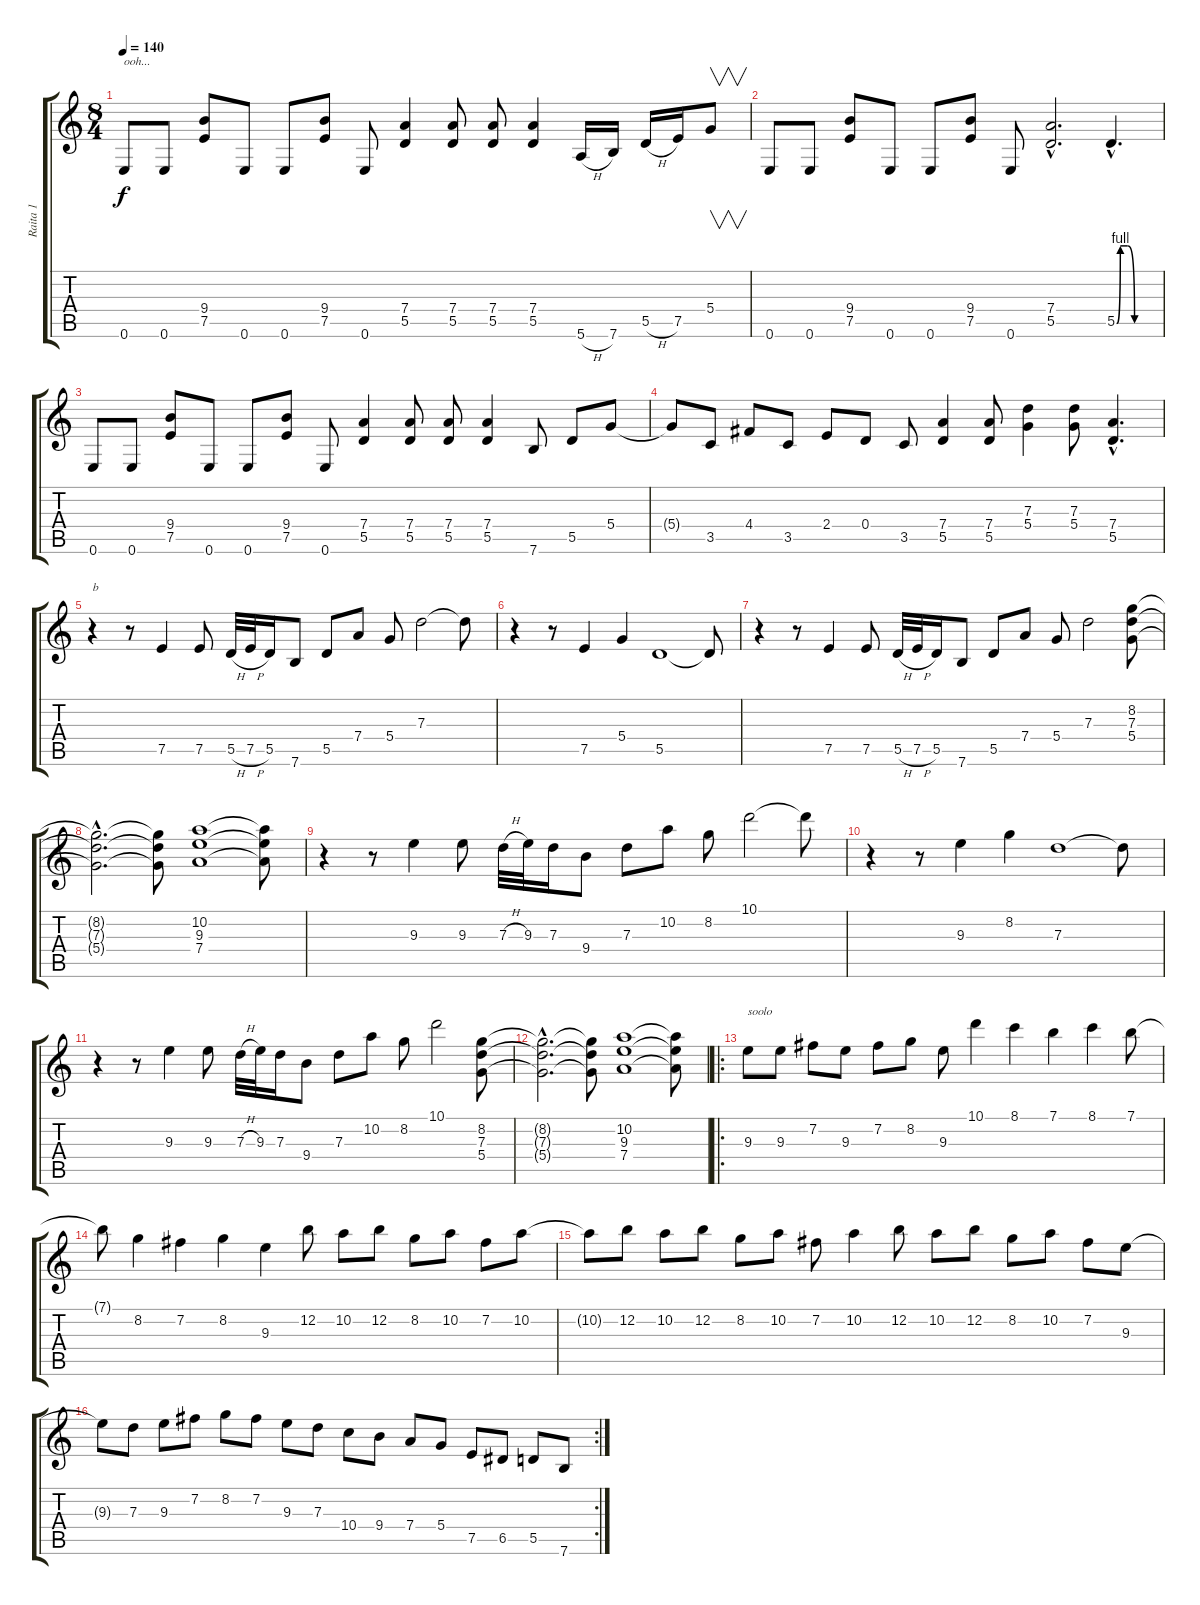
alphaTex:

\track ("Raita 1" "Raita 1") {instrument overdrivenguitar}
\staff {score tabs}
\tuning (E4 B3 G3 D3 A2 E2) {hide}
\ts (8 4)
\tempo 140
\clef g2
\ks c
0.6.8{txt "ooh..." dy f} 0.6.8 (9.4 7.5).8 0.6.8 0.6.8 (9.4 7.5).8 0.6.8 (7.4 5.5).4 (7.4 5.5).8 (7.4 5.5).8 (7.4 5.5).4 5.6{h}.16 7.6.16 5.5{h}.16 7.5.16 5.4.8{v} |
0.6.8 0.6.8 (9.4 7.5).8 0.6.8 0.6.8 (9.4 7.5).8 0.6.8 (7.4{hac} 5.5{hac}).2{d} 5.5{be (custom 0 0 5 4 15 4 25 0 35 0 45 0 60 0) hac}.4{d} |
0.6.8 0.6.8 (9.4 7.5).8 0.6.8 0.6.8 (9.4 7.5).8 0.6.8 (7.4 5.5).4 (7.4 5.5).8 (7.4 5.5).8 (7.4 5.5).4 7.6.8 5.5.8 5.4.8 |
5.4{t}.8 3.5.8 4.4.8 3.5.8 2.4.8 0.4.8 3.5.8 (7.4 5.5).4 (7.4 5.5).8 (7.3 5.4).4 (7.3 5.4).8 (7.4{hac} 5.5{hac}).4{d} |
r.4{txt "b"} r.8 7.5.4 7.5.8 5.5{h}.32 7.5{h}.32 5.5.16 7.6.8 5.5.8 7.4.8 5.4.8 7.3.2 7.3{t}.8 |
r.4 r.8 7.5.4 5.4.4 5.5.1 5.5{t}.8 |
r.4 r.8 7.5.4 7.5.8 5.5{h}.32 7.5{h}.32 5.5.16 7.6.8 5.5.8 7.4.8 5.4.8 7.3.2 (8.2 7.3 5.4).8 |
(8.2{hac t} 7.3{hac t} 5.4{hac t}).2{d} (8.2{t} 7.3{t} 5.4{t}).8 (10.2 9.3 7.4).1 (10.2{t} 9.3{t} 7.4{t}).8 |
r.4 r.8 9.3.4 9.3.8 7.3{h}.32 9.3.32 7.3.16 9.4.8 7.3.8 10.2.8 8.2.8 10.1.2 10.1{t}.8 |
r.4 r.8 9.3.4 8.2.4 7.3.1 7.3{t}.8 |
r.4 r.8 9.3.4 9.3.8 7.3{h}.32 9.3.32 7.3.16 9.4.8 7.3.8 10.2.8 8.2.8 10.1.2 (8.2 7.3 5.4).8 |
(8.2{hac t} 7.3{hac t} 5.4{hac t}).2{d} (8.2{t} 7.3{t} 5.4{t}).8 (10.2 9.3 7.4).1 (10.2{t} 9.3{t} 7.4{t}).8 |
\ro
9.3.8{txt "soolo"} 9.3.8 7.2.8 9.3.8 7.2.8 8.2.8 9.3.8 10.1.4 8.1.4 7.1.4 8.1.4 7.1.8 |
7.1{t}.8 8.2.4 7.2.4 8.2.4 9.3.4 12.2.8 10.2.8 12.2.8 8.2.8 10.2.8 7.2.8 10.2.8 |
10.2{t}.8 12.2.8 10.2.8 12.2.8 8.2.8 10.2.8 7.2.8 10.2.4 12.2.8 10.2.8 12.2.8 8.2.8 10.2.8 7.2.8 9.3.8 |
\rc 2
9.3{t}.8 7.3.8 9.3.8 7.2.8 8.2.8 7.2.8 9.3.8 7.3.8 10.4.8 9.4.8 7.4.8 5.4.8 7.5.8 6.5.8 5.5.8 7.6.8
